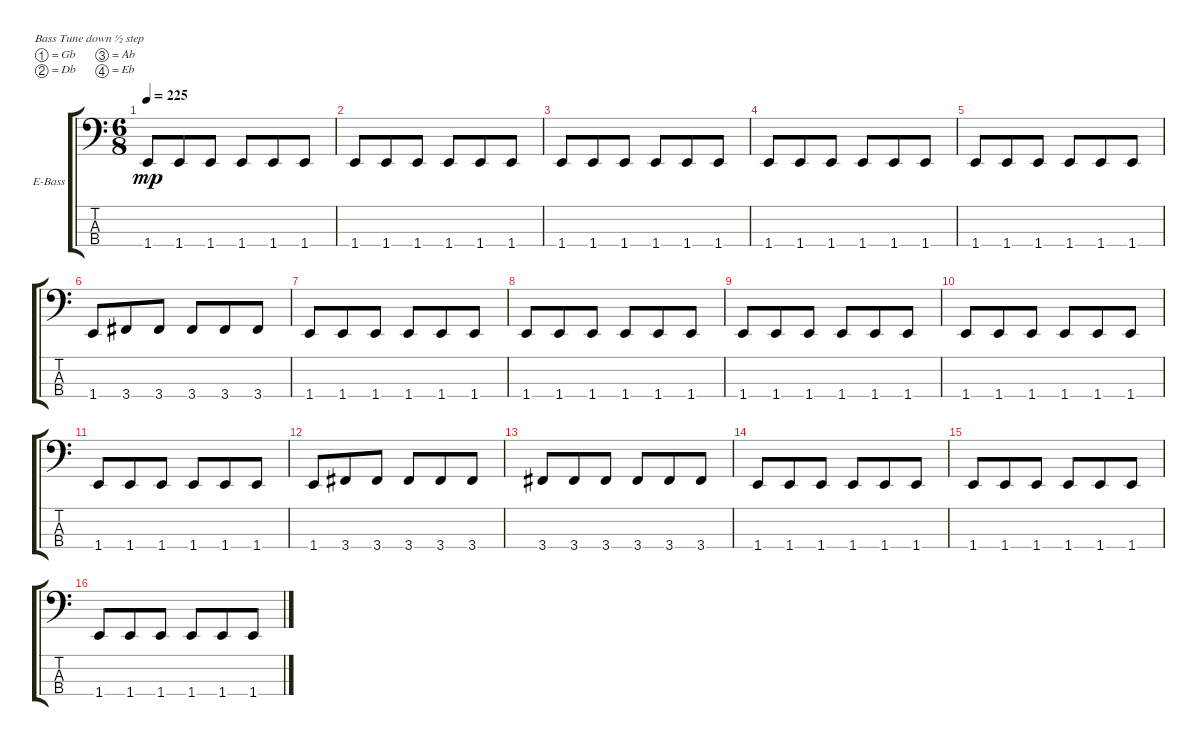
\bracketExtendMode groupsimilarinstruments
\firstSystemTrackNameOrientation horizontal
\otherSystemsTrackNameOrientation horizontal
\track ("Electric Bass" "E-Bass") {solo instrument electricbassfinger}
\staff {score tabs}
\tuning (Gb2 Db2 Ab1 Eb1)
\ts (6 8)
\tempo 225
\clef f4
\ks c
1.4.8{dy mp} 1.4.8 1.4.8 1.4.8 1.4.8 1.4.8 |
1.4.8 1.4.8 1.4.8 1.4.8 1.4.8 1.4.8 |
1.4.8 1.4.8 1.4.8 1.4.8 1.4.8 1.4.8 |
1.4.8 1.4.8 1.4.8 1.4.8 1.4.8 1.4.8 |
1.4.8 1.4.8 1.4.8 1.4.8 1.4.8 1.4.8 |
1.4.8 3.4.8 3.4.8 3.4.8 3.4.8 3.4.8 |
1.4.8 1.4.8 1.4.8 1.4.8 1.4.8 1.4.8 |
1.4.8 1.4.8 1.4.8 1.4.8 1.4.8 1.4.8 |
1.4.8 1.4.8 1.4.8 1.4.8 1.4.8 1.4.8 |
1.4.8 1.4.8 1.4.8 1.4.8 1.4.8 1.4.8 |
1.4.8 1.4.8 1.4.8 1.4.8 1.4.8 1.4.8 |
1.4.8 3.4.8 3.4.8 3.4.8 3.4.8 3.4.8 |
3.4.8 3.4.8 3.4.8 3.4.8 3.4.8 3.4.8 |
1.4.8 1.4.8 1.4.8 1.4.8 1.4.8 1.4.8 |
1.4.8 1.4.8 1.4.8 1.4.8 1.4.8 1.4.8 |
1.4.8 1.4.8 1.4.8 1.4.8 1.4.8 1.4.8
